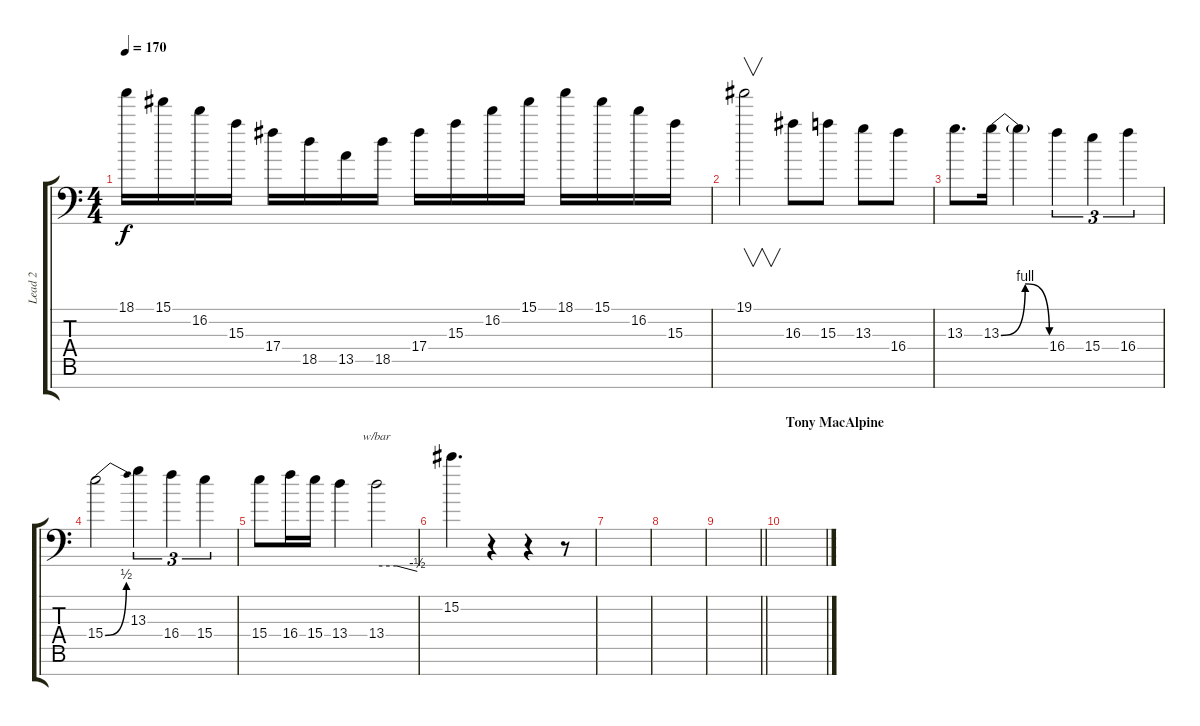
\track ("Lead 2" "Lead 2") {instrument distortionguitar}
\staff {score tabs}
\tuning (Eb4 Bb3 Gb3 Db3 Ab2 Eb2 C-1) {hide}
\ts (4 4)
\tempo 170
\clef f4
\ks c
18.1.16{dy f} 15.1.16 16.2.16 15.3.16 17.4.16 18.5.16 13.5.16 18.5.16 17.4.16 15.3.16 16.2.16 15.1.16 18.1.16 15.1.16 16.2.16 15.3.16 |
19.1.2{v} 16.3.8 15.3.8 13.3.8 16.4.8 |
13.3.8{d} 13.3{be (bendrelease 0 0 30 4 30 4 60 0)}.16 13.3{t}.4 16.4.4{tu (3 2)} 15.4.4{tu (3 2)} 16.4.4{tu (3 2)} |
15.4{be (bend 0 0 60 2)}.2 13.3.4{tu (3 2)} 16.4.4{tu (3 2)} 15.4.4{tu (3 2)} |
15.4.8 16.4.16 15.4.16 13.4.4 13.4.2{tbe (custom default 0 0 30 0 60 -2)} |
15.2.4{d} r.4 r.4 r.8 |
|
|
\barLineRight lightlight
|
\section ("" "Tony MacAlpine")
